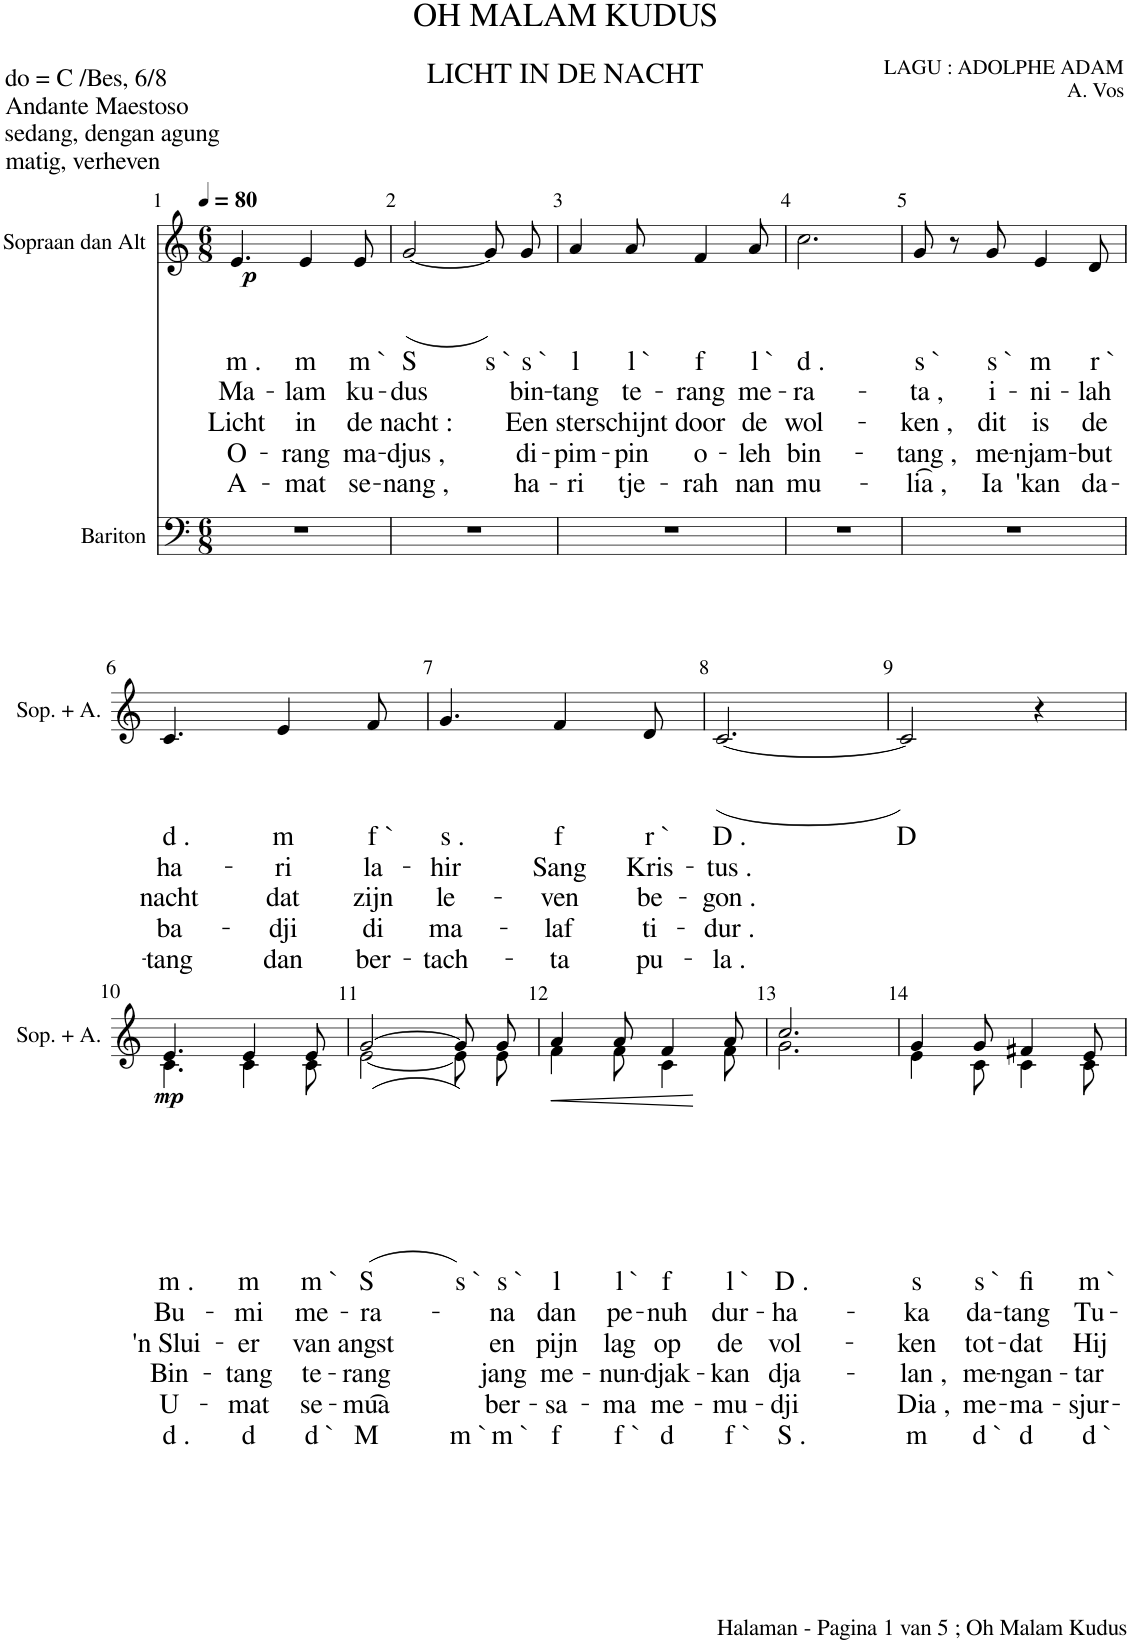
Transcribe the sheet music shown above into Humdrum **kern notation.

**kern	**kern	**text	**text	**text	**text	**text	**text	**dynam
*part2	*part1	*part1	*part1	*part1	*part1	*part1	*part1	*part1
*staff2	*staff1	*staff1	*staff1	*staff1	*staff1	*staff1	*staff1	*staff1
*I"Bariton	*I"Sopraan dan Alt	*	*	*	*	*	*	*
*	*I'Sop. + A.	*	*	*	*	*	*	*
*clefF4	*clefG2	*	*	*	*	*	*	*
*k[]	*k[]	*	*	*	*	*	*	*
*M6/8	*M6/8	*	*	*	*	*	*	*
*MM80	*MM80	*	*	*	*	*	*	*
=1	=1	=1	=1	=1	=1	=1	=1	=1
!	!	!LO:LY:b	!LO:LY:b	!LO:LY:b	!LO:LY:b	!LO:LY:b	!	!LO:DY:b
2.r	4.e/	m .	Ma-	Licht	O-	A-	.	p
!	!	!LO:LY:b	!LO:LY:b	!LO:LY:b	!LO:LY:b	!LO:LY:b	!	!
.	4e/	m	-lam	in	-rang	-mat	.	.
!	!	!LO:LY:b	!LO:LY:b	!LO:LY:b	!LO:LY:b	!LO:LY:b	!	!
.	8e/	m `	ku-	de	ma-	se-	.	.
=2	=2	=2	=2	=2	=2	=2	=2	=2
!	!	!LO:LY:b	!LO:LY:b	!LO:LY:b	!LO:LY:b	!LO:LY:b	!	!
2.r	([2g/	S	-dus	nacht :	-djus ,	-nang ,	.	.
!	!	!LO:LY:b	!	!	!	!	!	!
.	8g/L])	s `	.	.	.	.	.	.
!	!	!LO:LY:b	!LO:LY:b	!LO:LY:b	!LO:LY:b	!LO:LY:b	!	!
.	8g/J	s `	bin-	Een	di-	ha-	.	.
=3	=3	=3	=3	=3	=3	=3	=3	=3
!	!	!LO:LY:b	!LO:LY:b	!LO:LY:b	!LO:LY:b	!LO:LY:b	!	!
2.r	4a/	l	-tang	ster	-pim-	-ri	.	.
!	!	!LO:LY:b	!LO:LY:b	!LO:LY:b	!LO:LY:b	!LO:LY:b	!	!
.	8a/	l `	te-	schijnt	-pin	tje-	.	.
!	!	!LO:LY:b	!LO:LY:b	!LO:LY:b	!LO:LY:b	!LO:LY:b	!	!
.	4f/	f	-rang	door	o-	-rah	.	.
!	!	!LO:LY:b	!LO:LY:b	!LO:LY:b	!LO:LY:b	!LO:LY:b	!	!
.	8a/	l `	me-	de	-leh	nan	.	.
=4	=4	=4	=4	=4	=4	=4	=4	=4
!	!	!LO:LY:b	!LO:LY:b	!LO:LY:b	!LO:LY:b	!LO:LY:b	!	!
2.r	2.cc\	d .	-ra-	wol-	bin-	mu-	.	.
=5	=5	=5	=5	=5	=5	=5	=5	=5
!	!	!LO:LY:b	!LO:LY:b	!LO:LY:b	!LO:LY:b	!LO:LY:b	!	!
2.r	8g/	s `	-ta ,	-ken ,	-tang ,	-li͡a ,	.	.
.	8r	.	.	.	.	.	.	.
!	!	!LO:LY:b	!LO:LY:b	!LO:LY:b	!LO:LY:b	!LO:LY:b	!	!
.	8g/	s `	i-	dit	me-	Ia	.	.
!	!	!LO:LY:b	!LO:LY:b	!LO:LY:b	!LO:LY:b	!LO:LY:b	!	!
.	4e/	m	-ni-	is	-njam-	'kan	.	.
!	!	!LO:LY:b	!LO:LY:b	!LO:LY:b	!LO:LY:b	!LO:LY:b	!	!
.	8d/	r `	-lah	de	-but	da-	.	.
!!LO:LB:g=z
=6	=6	=6	=6	=6	=6	=6	=6	=6
!	!	!LO:LY:b	!LO:LY:b	!LO:LY:b	!LO:LY:b	!LO:LY:b	!	!
2.r	4.c/	d .	ha-	nacht	ba-	-tang	.	.
!	!	!LO:LY:b	!LO:LY:b	!LO:LY:b	!LO:LY:b	!LO:LY:b	!	!
.	4e/	m	-ri	dat	-dji	dan	.	.
!	!	!LO:LY:b	!LO:LY:b	!LO:LY:b	!LO:LY:b	!LO:LY:b	!	!
.	8f/	f `	la-	zijn	di	ber-	.	.
=7	=7	=7	=7	=7	=7	=7	=7	=7
!	!	!LO:LY:b	!LO:LY:b	!LO:LY:b	!LO:LY:b	!LO:LY:b	!	!
2.r	4.g/	s .	-hir	le-	ma-	-tach-	.	.
!	!	!LO:LY:b	!LO:LY:b	!LO:LY:b	!LO:LY:b	!LO:LY:b	!	!
.	4f/	f	Sang	-ven	-laf	-ta	.	.
!	!	!LO:LY:b	!LO:LY:b	!LO:LY:b	!LO:LY:b	!LO:LY:b	!	!
.	8d/	r `	Kris-	be-	ti-	pu-	.	.
=8	=8	=8	=8	=8	=8	=8	=8	=8
!	!	!LO:LY:b	!LO:LY:b	!LO:LY:b	!LO:LY:b	!LO:LY:b	!	!
2.r	([2.c/	D .	-tus .	-gon .	-dur .	-la .	.	.
=9	=9	=9	=9	=9	=9	=9	=9	=9
!	!	!LO:LY:b	!	!	!	!	!	!
2.r	2c/])	D	.	.	.	.	.	.
.	4r	.	.	.	.	.	.	.
!!LO:LB:g=z
=10	=10	=10	=10	=10	=10	=10	=10	=10
!	!	!LO:LY:b	!LO:LY:b	!LO:LY:b	!LO:LY:b	!LO:LY:b	!	!
*	*^	*	*	*	*	*	*	*
!	!	!	!	!	!	!	!	!LO:LY:b	!LO:DY:b
2.r	4.e/	4.c\	.	.	.	.	.	d .	mp
!	!	!	!LO:LY:b	!LO:LY:b	!LO:LY:b	!LO:LY:b	!LO:LY:b	!	!
!	!	!	!	!	!	!	!	!LO:LY:b	!
.	4e/	4c\	.	.	.	.	.	d	.
!	!	!	!LO:LY:b	!LO:LY:b	!LO:LY:b	!LO:LY:b	!LO:LY:b	!	!
!	!	!	!	!	!	!	!	!LO:LY:b	!
.	8e/	8c\	.	.	.	.	.	d `	.
=11	=11	=11	=11	=11	=11	=11	=11	=11	=11
!	!	!	!LO:LY:b	!LO:LY:b	!LO:LY:b	!LO:LY:b	!LO:LY:b	!	!
!	!	!	!	!	!	!	!	!LO:LY:b	!
2.r	(([2g/	[2e\	.	.	.	.	.	M	.
!	!	!	!LO:LY:b	!	!	!	!	!	!
!	!	!	!	!	!	!	!	!LO:LY:b	!
.	8g/L]))	8e\L]	.	.	.	.	.	m `	.
!	!	!	!LO:LY:b	!LO:LY:b	!LO:LY:b	!LO:LY:b	!LO:LY:b	!	!
!	!	!	!	!	!	!	!	!LO:LY:b	!
.	8g/J	8e\J	.	.	.	.	.	m `	.
=12	=12	=12	=12	=12	=12	=12	=12	=12	=12
!	!	!	!LO:LY:b	!LO:LY:b	!LO:LY:b	!LO:LY:b	!LO:LY:b	!	!LO:HP:b
!	!	!	!	!	!	!	!	!LO:LY:b	!
2.r	4a/	4f\	.	.	.	.	.	f	<
!	!	!	!LO:LY:b	!LO:LY:b	!LO:LY:b	!LO:LY:b	!LO:LY:b	!	!
!	!	!	!	!	!	!	!	!LO:LY:b	!
.	8a/	8f\	.	.	.	.	.	f `	.
!	!	!	!LO:LY:b	!LO:LY:b	!LO:LY:b	!LO:LY:b	!LO:LY:b	!	!
!	!	!	!	!	!	!	!	!LO:LY:b	!
.	4f/	4c\	.	.	.	.	.	d	.
!	!	!	!LO:LY:b	!LO:LY:b	!LO:LY:b	!LO:LY:b	!LO:LY:b	!	!
!	!	!	!	!	!	!	!	!LO:LY:b	!
.	8a/	8f\	.	.	.	.	.	f `	.
*	*v	*v	*	*	*	*	*	*	*
.	.	.	.	.	.	.	.	[
=13	=13	=13	=13	=13	=13	=13	=13	=13
!	!	!LO:LY:b	!LO:LY:b	!LO:LY:b	!LO:LY:b	!LO:LY:b	!	!
*	*^	*	*	*	*	*	*	*
!	!	!	!	!	!	!	!	!LO:LY:b	!
2.r	2.cc/	2.g\	.	.	.	.	.	S .	.
=14	=14	=14	=14	=14	=14	=14	=14	=14	=14
!	!	!	!LO:LY:b	!LO:LY:b	!LO:LY:b	!LO:LY:b	!LO:LY:b	!	!
!	!	!	!	!	!	!	!	!LO:LY:b	!
2.r	4g/	4e\	.	.	.	.	.	m	.
!	!	!	!LO:LY:b	!LO:LY:b	!LO:LY:b	!LO:LY:b	!LO:LY:b	!	!
!	!	!	!	!	!	!	!	!LO:LY:b	!
.	8g/	8c\	.	.	.	.	.	d `	.
!	!	!	!LO:LY:b	!LO:LY:b	!LO:LY:b	!LO:LY:b	!LO:LY:b	!	!
!	!	!	!	!	!	!	!	!LO:LY:b	!
.	4f#X/	4c\	.	.	.	.	.	d	.
!	!	!	!LO:LY:b	!LO:LY:b	!LO:LY:b	!LO:LY:b	!LO:LY:b	!	!
!	!	!	!	!	!	!	!	!LO:LY:b	!
.	8e/	8c\	.	.	.	.	.	d `	.
*	*v	*v	*	*	*	*	*	*	*
=	=	=	=	=	=	=	=	=
*-	*-	*-	*-	*-	*-	*-	*-	*-
